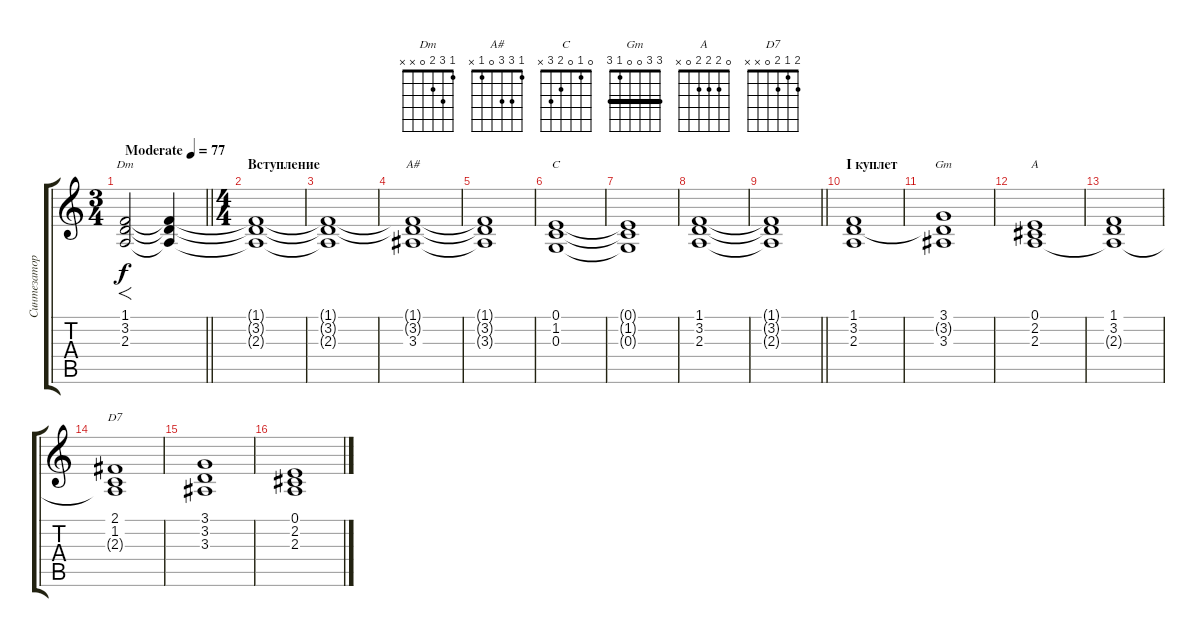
\track ("Синтезатор" "Синтезатор") {instrument pad2warm}
\staff {score tabs}
\tuning (E4 B3 G3 D3 A2 E2) {hide}
\chord ("Dm" 1 3 2 0 x x)
\chord ("A#" 1 3 3 0 1 x)
\chord ("C" 0 1 0 2 3 x)
\chord ("Gm" 3 3 0 0 1 3) {barre 3}
\chord ("A" 0 2 2 2 0 x)
\chord ("D7" 2 1 2 0 x x)
\ts (3 4)
\tempo (77 "Moderate")
\clef g2
\barLineRight lightlight
\ks c
(1.1 3.2 2.3).2{f ch "Dm" dy f instrument pad2warm} (1.1{t} 3.2{t} 2.3{t}).4 |
\ts (4 4)
\section ("" "Вступление")
(1.1{t} 3.2{t} 2.3{t}).1{volume 9} |
(1.1{t} 3.2{t} 2.3{t}).1 |
(1.1{t} 3.2{t} 3.3).1{ch "A#"} |
(1.1{t} 3.2{t} 3.3{t}).1 |
(0.1 1.2 0.3).1{ch "C"} |
(0.1{t} 1.2{t} 0.3{t}).1 |
(1.1 3.2 2.3).1 |
\barLineRight lightlight
(1.1{t} 3.2{t} 2.3{t}).1 |
\section ("" "I куплет")
(1.1 3.2 2.3).1{volume 6} |
(3.1 3.2{t} 3.3).1{ch "Gm"} |
(0.1 2.2 2.3).1{ch "A"} |
(1.1 3.2 2.3{t}).1 |
(2.1 1.2 2.3{t}).1{ch "D7"} |
(3.1 3.2 3.3).1 |
(0.1 2.2 2.3).1
